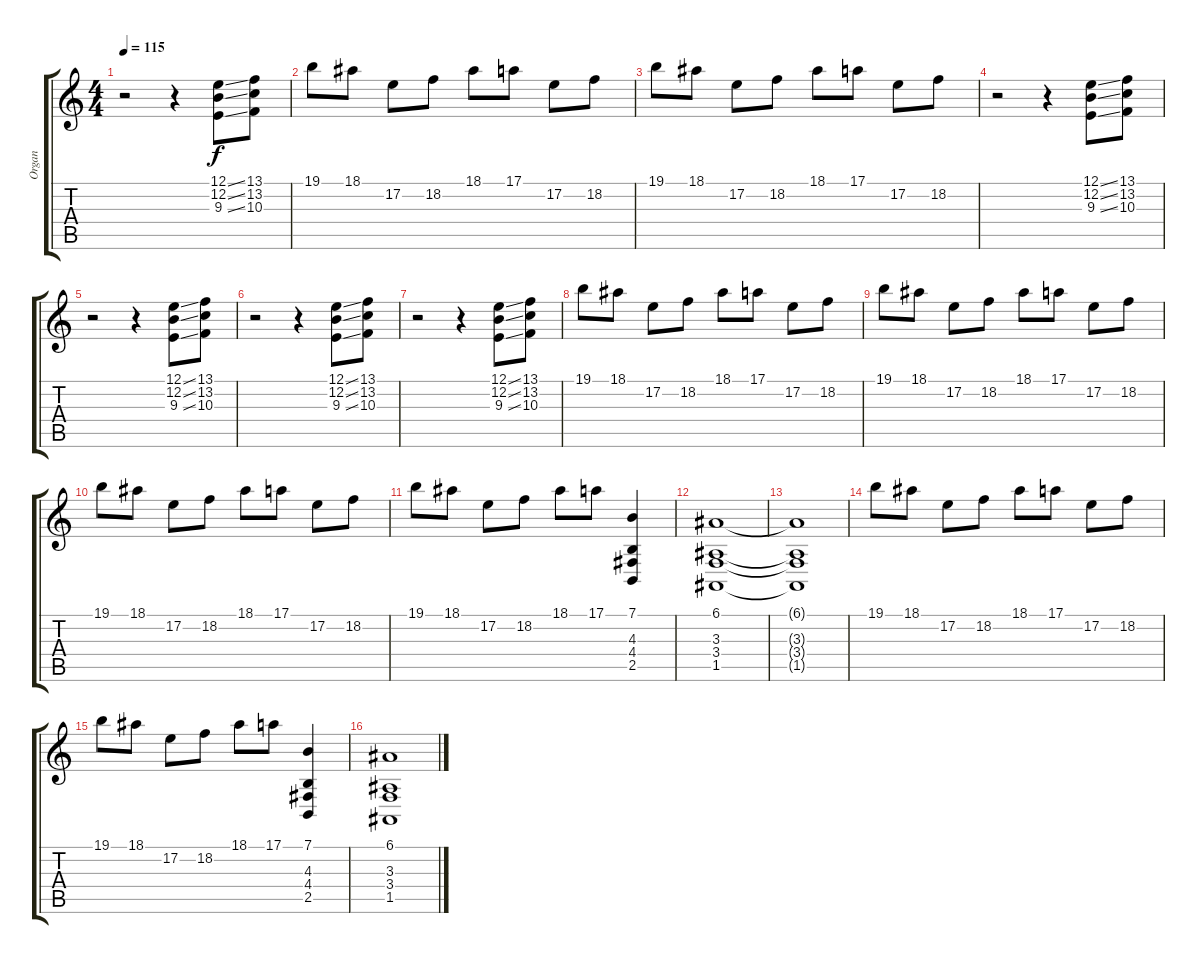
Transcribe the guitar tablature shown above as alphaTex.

\track ("Organ" "Organ") {instrument churchorgan}
\staff {score tabs}
\tuning (E4 B3 G3 D3 A2 E2) {hide}
\ts (4 4)
\tempo 115
\clef g2
\ks c
r.2{dy f} r.4 (12.1{ss} 12.2{ss} 9.3{ss}).8 (13.1 13.2 10.3).8 |
19.1.8 18.1.8 17.2.8 18.2.8 18.1.8 17.1.8 17.2.8 18.2.8 |
19.1.8 18.1.8 17.2.8 18.2.8 18.1.8 17.1.8 17.2.8 18.2.8 |
r.2 r.4 (12.1{ss} 12.2{ss} 9.3{ss}).8 (13.1 13.2 10.3).8 |
r.2 r.4 (12.1{ss} 12.2{ss} 9.3{ss}).8 (13.1 13.2 10.3).8 |
r.2 r.4 (12.1{ss} 12.2{ss} 9.3{ss}).8 (13.1 13.2 10.3).8 |
r.2 r.4 (12.1{ss} 12.2{ss} 9.3{ss}).8 (13.1 13.2 10.3).8 |
19.1.8 18.1.8 17.2.8 18.2.8 18.1.8 17.1.8 17.2.8 18.2.8 |
19.1.8 18.1.8 17.2.8 18.2.8 18.1.8 17.1.8 17.2.8 18.2.8 |
19.1.8 18.1.8 17.2.8 18.2.8 18.1.8 17.1.8 17.2.8 18.2.8 |
19.1.8 18.1.8 17.2.8 18.2.8 18.1.8 17.1.8 (7.1 4.3 4.4 2.5).4 |
(6.1 3.3 3.4 1.5).1 |
(6.1{t} 3.3{t} 3.4{t} 1.5{t}).1 |
19.1.8 18.1.8 17.2.8 18.2.8 18.1.8 17.1.8 17.2.8 18.2.8 |
19.1.8 18.1.8 17.2.8 18.2.8 18.1.8 17.1.8 (7.1 4.3 4.4 2.5).4 |
(6.1 3.3 3.4 1.5).1
